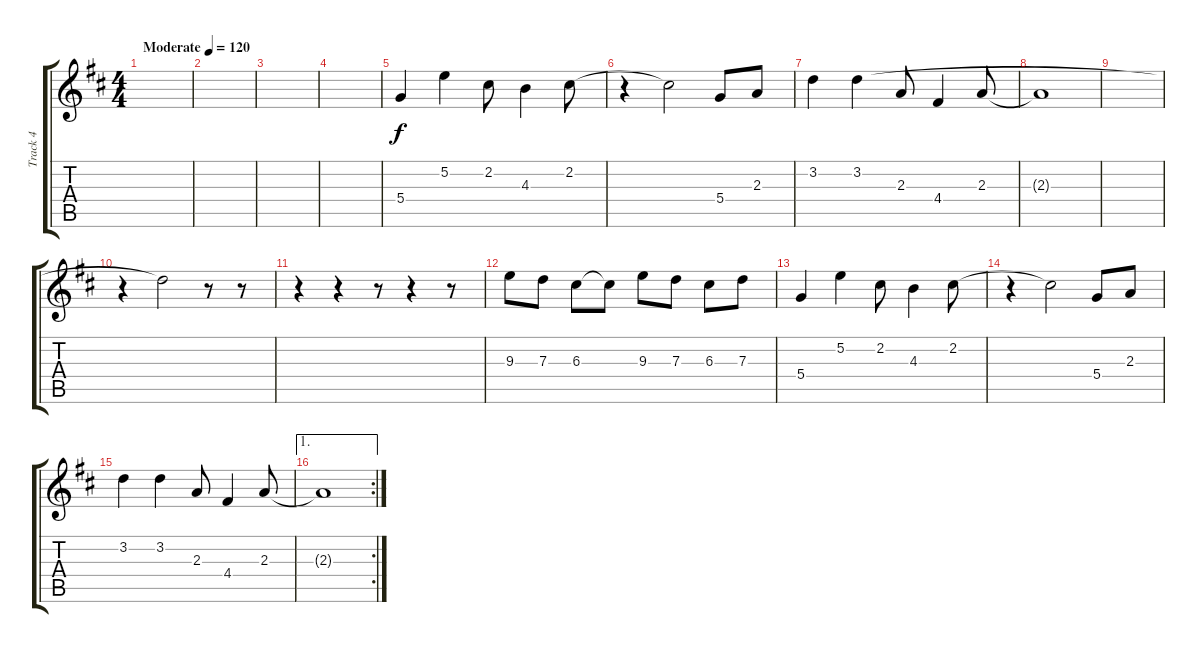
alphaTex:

\track ("Track 4" "Track 4") {instrument acousticguitarsteel}
\staff {score tabs}
\tuning (E4 B3 G3 D3 A2 E2) {hide}
\ts (4 4)
\tempo (120 "Moderate")
\clef g2
\ks d
|
|
|
|
5.4.4 5.2.4 2.2.8 4.3.4 2.2.8 |
r.4 2.2{t}.2 5.4.8 2.3.8 |
3.2.4 3.2.4 2.3.8 4.4.4 2.3.8 |
2.3{t}.1 |
|
r.4 3.2{t}.2 r.8 r.8 |
r.4 r.4 r.8 r.4 r.8 |
9.3.8 7.3.8 6.3.8 6.3{t}.8 9.3.8 7.3.8 6.3.8 7.3.8 |
5.4.4 5.2.4 2.2.8 4.3.4 2.2.8 |
r.4 2.2{t}.2 5.4.8 2.3.8 |
3.2.4 3.2.4 2.3.8 4.4.4 2.3.8 |
\ae 1
\rc 2
2.3{t}.1
